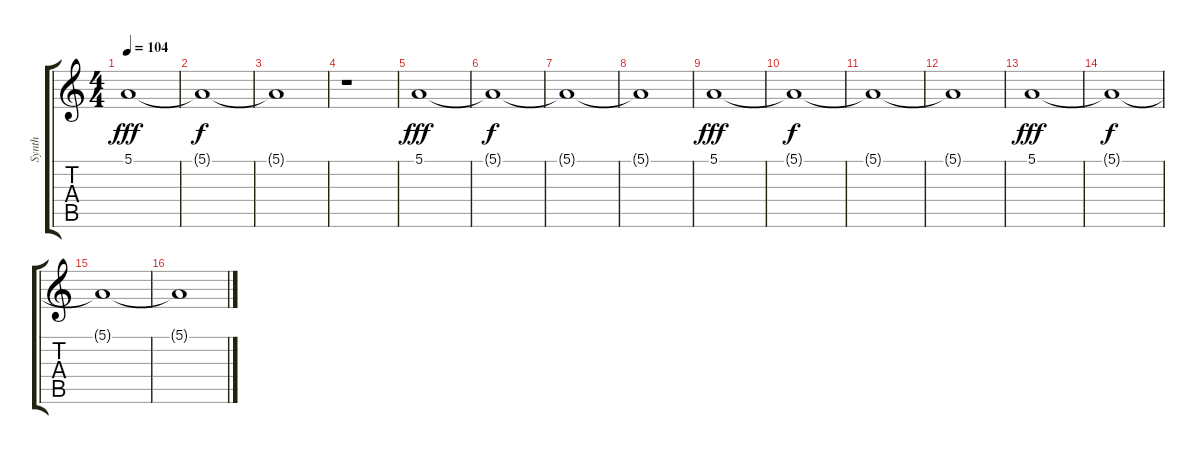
\track ("Synth" "Synth") {instrument trumpet}
\staff {score tabs}
\tuning (E4 B3 G3 D3 A2 E2) {hide}
\ts (4 4)
\tempo 104
\clef g2
\ks c
5.1.1{dy fff} |
5.1{t}.1{dy f} |
5.1{t}.1 |
r.1 |
5.1.1{dy fff} |
5.1{t}.1{dy f} |
5.1{t}.1 |
5.1{t}.1 |
5.1.1{dy fff} |
5.1{t}.1{dy f} |
5.1{t}.1 |
5.1{t}.1 |
5.1.1{dy fff} |
5.1{t}.1{dy f} |
5.1{t}.1 |
5.1{t}.1
